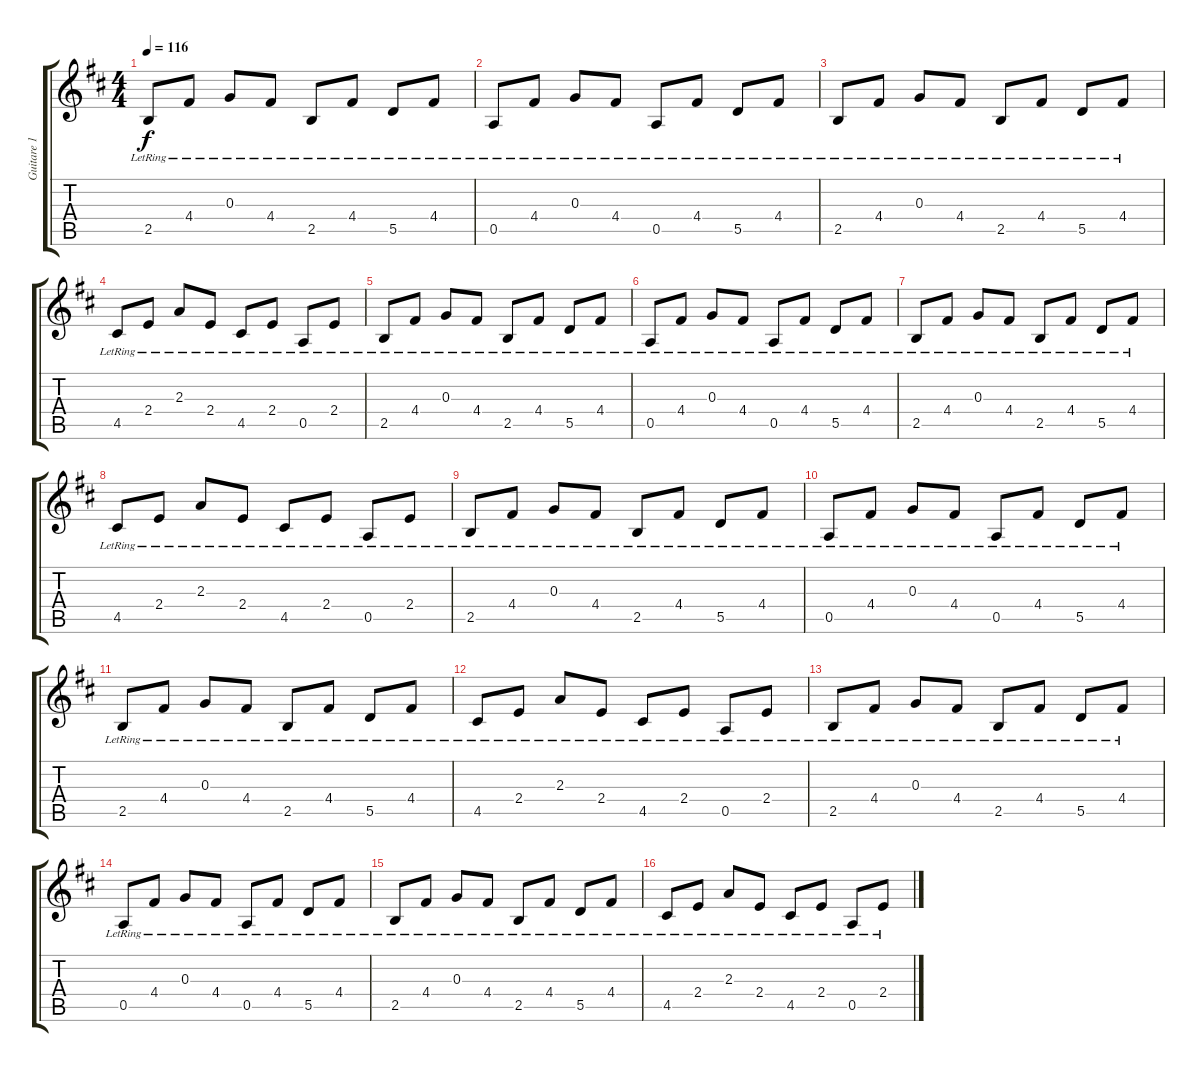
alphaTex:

\track ("Guitare 1 " "Guitare 1 ") {instrument acousticguitarsteel}
\staff {score tabs}
\tuning (E4 B3 G3 D3 A2 E2) {hide}
\ts (4 4)
\tempo 116
\clef g2
\ks d
2.5{lr}.8{dy f instrument acousticguitarsteel} 4.4{lr}.8 0.3{lr}.8 4.4{lr}.8 2.5{lr}.8 4.4{lr}.8 5.5{lr}.8 4.4{lr}.8 |
0.5{lr}.8 4.4{lr}.8 0.3{lr}.8 4.4{lr}.8 0.5{lr}.8 4.4{lr}.8 5.5{lr}.8 4.4{lr}.8 |
2.5{lr}.8 4.4{lr}.8 0.3{lr}.8 4.4{lr}.8 2.5{lr}.8 4.4{lr}.8 5.5{lr}.8 4.4{lr}.8 |
4.5{lr}.8 2.4{lr}.8 2.3{lr}.8 2.4{lr}.8 4.5{lr}.8 2.4{lr}.8 0.5{lr}.8 2.4{lr}.8 |
2.5{lr}.8 4.4{lr}.8 0.3{lr}.8 4.4{lr}.8 2.5{lr}.8 4.4{lr}.8 5.5{lr}.8 4.4{lr}.8 |
0.5{lr}.8 4.4{lr}.8 0.3{lr}.8 4.4{lr}.8 0.5{lr}.8 4.4{lr}.8 5.5{lr}.8 4.4{lr}.8 |
2.5{lr}.8 4.4{lr}.8 0.3{lr}.8 4.4{lr}.8 2.5{lr}.8 4.4{lr}.8 5.5{lr}.8 4.4{lr}.8 |
4.5{lr}.8 2.4{lr}.8 2.3{lr}.8 2.4{lr}.8 4.5{lr}.8 2.4{lr}.8 0.5{lr}.8 2.4{lr}.8 |
2.5{lr}.8 4.4{lr}.8 0.3{lr}.8 4.4{lr}.8 2.5{lr}.8 4.4{lr}.8 5.5{lr}.8 4.4{lr}.8 |
0.5{lr}.8 4.4{lr}.8 0.3{lr}.8 4.4{lr}.8 0.5{lr}.8 4.4{lr}.8 5.5{lr}.8 4.4{lr}.8 |
2.5{lr}.8 4.4{lr}.8 0.3{lr}.8 4.4{lr}.8 2.5{lr}.8 4.4{lr}.8 5.5{lr}.8 4.4{lr}.8 |
4.5{lr}.8 2.4{lr}.8 2.3{lr}.8 2.4{lr}.8 4.5{lr}.8 2.4{lr}.8 0.5{lr}.8 2.4{lr}.8 |
2.5{lr}.8 4.4{lr}.8 0.3{lr}.8 4.4{lr}.8 2.5{lr}.8 4.4{lr}.8 5.5{lr}.8 4.4{lr}.8 |
0.5{lr}.8 4.4{lr}.8 0.3{lr}.8 4.4{lr}.8 0.5{lr}.8 4.4{lr}.8 5.5{lr}.8 4.4{lr}.8 |
2.5{lr}.8 4.4{lr}.8 0.3{lr}.8 4.4{lr}.8 2.5{lr}.8 4.4{lr}.8 5.5{lr}.8 4.4{lr}.8 |
4.5{lr}.8 2.4{lr}.8 2.3{lr}.8 2.4{lr}.8 4.5{lr}.8 2.4{lr}.8 0.5{lr}.8 2.4{lr}.8
